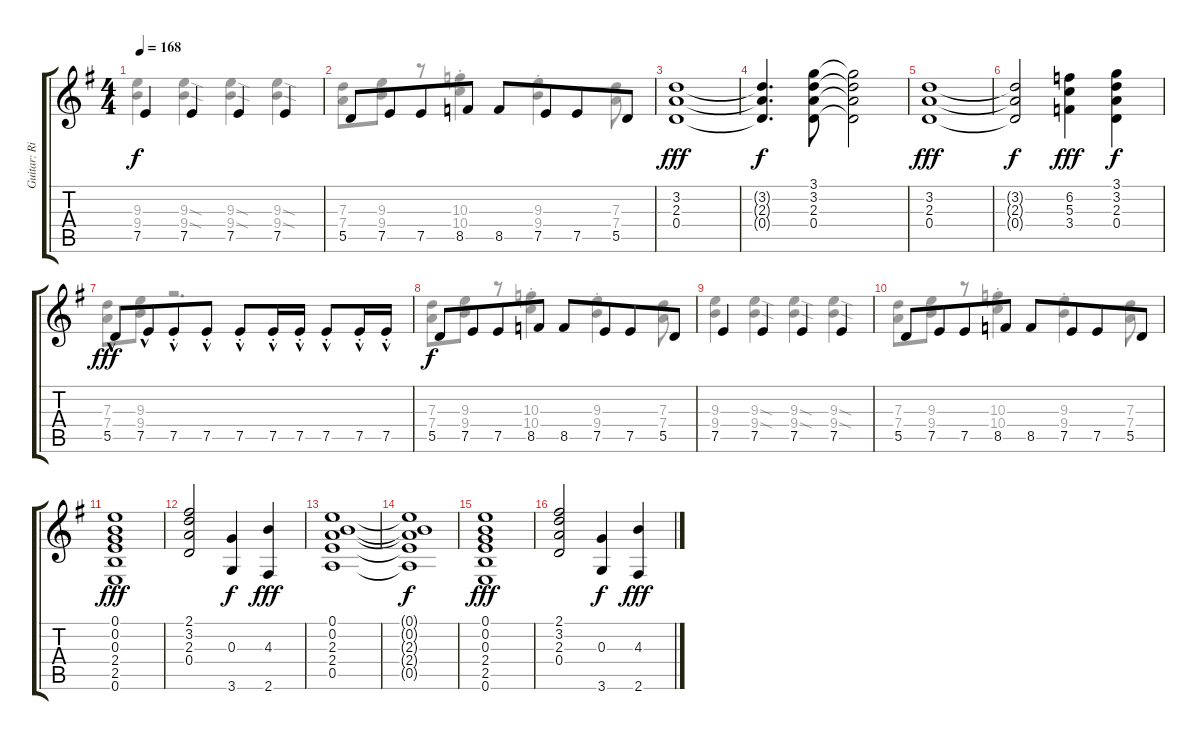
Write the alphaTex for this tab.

\track ("Guitar: Rik" "Guitar: Ri") {instrument acousticguitarsteel}
\staff {score tabs}
\tuning (E4 B3 G3 D3 A2 E2) {hide}
\voice
\ts (4 4)
\tempo 168
\clef g2
\ks g
7.5.4{dy f} 7.5.4 7.5.4{beam merge} 7.5.4 |
5.5.8 7.5.8{beam merge} 7.5.8 8.5.8 8.5.8 7.5.8{beam merge} 7.5.8 5.5.8 |
(3.2 2.3 0.4).1{dy fff} |
(3.2{t} 2.3{t} 0.4{t}).4{d dy f} (3.1 3.2 2.3 0.4).8 (3.1{t} 3.2{t} 2.3{t} 0.4{t}).2 |
(3.2 2.3 0.4).1{dy fff} |
(3.2{t} 2.3{t} 0.4{t}).2{dy f} (6.2 5.3 3.4).4{dy fff} (3.1 3.2 2.3 0.4).4{dy f} |
5.5{hac}.8{dy fff} 7.5{hac}.8{beam merge} 7.5{hac st}.8 7.5{hac st}.8 7.5{hac st}.8 7.5{hac st}.16 7.5{hac st}.16 7.5{hac st}.8 7.5{hac st}.16 7.5{hac st}.16 |
5.5.8{dy f} 7.5.8{beam merge} 7.5.8 8.5.8 8.5.8 7.5.8{beam merge} 7.5.8 5.5.8 |
7.5.4 7.5.4 7.5.4{beam merge} 7.5.4 |
5.5.8 7.5.8{beam merge} 7.5.8 8.5.8 8.5.8 7.5.8{beam merge} 7.5.8 5.5.8 |
(0.1 0.2 0.3 2.4 2.5 0.6).1{dy fff} |
(2.1 3.2 2.3 0.4).2 (0.3 3.6).4{dy f} (4.3 2.6).4{dy fff} |
(0.1 0.2 2.3 2.4 0.5).1 |
(0.1{t} 0.2{t} 2.3{t} 2.4{t} 0.5{t}).1{dy f} |
(0.1 0.2 0.3 2.4 2.5 0.6).1{dy fff} |
(2.1 3.2 2.3 0.4).2 (0.3 3.6).4{dy f} (4.3 2.6).4{dy fff}
\voice
\clef g2
\ottava regular
\simile none
\ks g
(9.3 9.4).4{dy f} (9.3{sod} 9.4{sod}).4 (9.3{sod} 9.4{sod}).4 (9.3{sod} 9.4{sod}).4 |
(7.3 7.4).8 (9.3 9.4).8 r.8 (10.3{st} 10.4{st}).4 (9.3{st} 9.4{st}).4 (7.3 7.4).8 |
|
|
|
|
(7.3 7.4).8 (9.3 9.4).8 r.2{d} |
(7.3 7.4).8 (9.3 9.4).8 r.8 (10.3{st} 10.4{st}).4 (9.3{st} 9.4{st}).4 (7.3 7.4).8 |
(9.3 9.4).4 (9.3{sod} 9.4{sod}).4 (9.3{sod} 9.4{sod}).4 (9.3{sod} 9.4{sod}).4 |
(7.3 7.4).8 (9.3 9.4).8 r.8 (10.3{st} 10.4{st}).4 (9.3{st} 9.4{st}).4 (7.3 7.4).8 |
|
|
|
|
|
